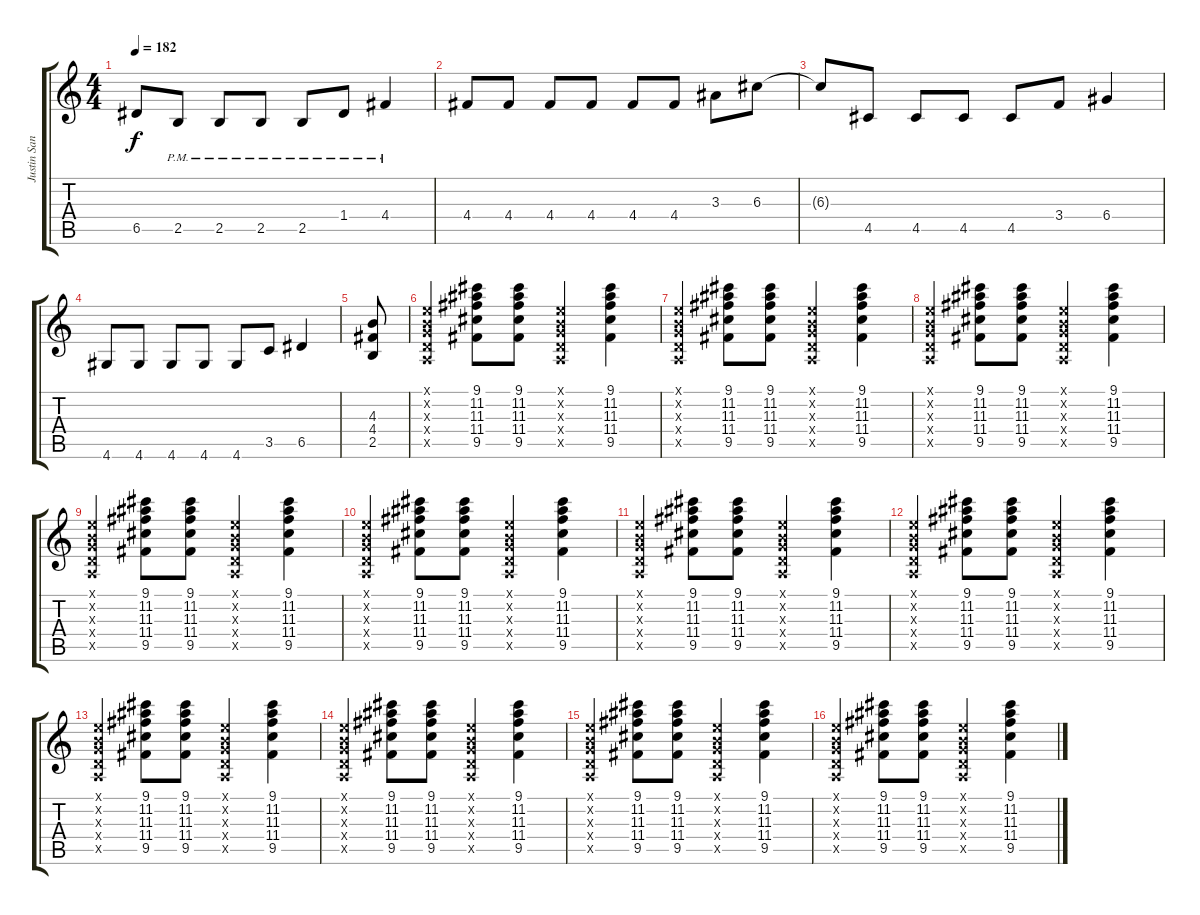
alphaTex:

\track ("Justin Sane - Guitar" "Justin San") {instrument distortionguitar}
\staff {score tabs}
\tuning (E4 B3 G3 D3 A2 E2) {hide}
\ts (4 4)
\tempo 182
\clef g2
\ks c
6.5{t}.8{dy f} 2.5{pm}.8 2.5{pm}.8 2.5{pm}.8 2.5{pm}.8 1.4{pm}.8 4.4{pm}.4 |
4.4.8 4.4.8 4.4.8 4.4.8 4.4.8 4.4.8 3.3.8 6.3.8 |
6.3{t}.8 4.5.8 4.5.8 4.5.8 4.5.8 3.4.8 6.4.4 |
4.6.8 4.6.8 4.6.8 4.6.8 4.6.8 3.5.8 6.5.4 |
(4.3 4.4 2.5).8 |
(0.1{x} 0.2{x} 0.3{x} 0.4{x} 0.5{x}).4{volume 9} (9.1 11.2 11.3 11.4 9.5).8 (9.1 11.2 11.3 11.4 9.5).8 (0.1{x} 0.2{x} 0.3{x} 0.4{x} 0.5{x}).4 (9.1 11.2 11.3 11.4 9.5).4 |
(0.1{x} 0.2{x} 0.3{x} 0.4{x} 0.5{x}).4 (9.1 11.2 11.3 11.4 9.5).8 (9.1 11.2 11.3 11.4 9.5).8 (0.1{x} 0.2{x} 0.3{x} 0.4{x} 0.5{x}).4 (9.1 11.2 11.3 11.4 9.5).4 |
(0.1{x} 0.2{x} 0.3{x} 0.4{x} 0.5{x}).4 (9.1 11.2 11.3 11.4 9.5).8 (9.1 11.2 11.3 11.4 9.5).8 (0.1{x} 0.2{x} 0.3{x} 0.4{x} 0.5{x}).4 (9.1 11.2 11.3 11.4 9.5).4 |
(0.1{x} 0.2{x} 0.3{x} 0.4{x} 0.5{x}).4 (9.1 11.2 11.3 11.4 9.5).8 (9.1 11.2 11.3 11.4 9.5).8 (0.1{x} 0.2{x} 0.3{x} 0.4{x} 0.5{x}).4 (9.1 11.2 11.3 11.4 9.5).4 |
(0.1{x} 0.2{x} 0.3{x} 0.4{x} 0.5{x}).4 (9.1 11.2 11.3 11.4 9.5).8 (9.1 11.2 11.3 11.4 9.5).8 (0.1{x} 0.2{x} 0.3{x} 0.4{x} 0.5{x}).4 (9.1 11.2 11.3 11.4 9.5).4 |
(0.1{x} 0.2{x} 0.3{x} 0.4{x} 0.5{x}).4 (9.1 11.2 11.3 11.4 9.5).8 (9.1 11.2 11.3 11.4 9.5).8 (0.1{x} 0.2{x} 0.3{x} 0.4{x} 0.5{x}).4 (9.1 11.2 11.3 11.4 9.5).4 |
(0.1{x} 0.2{x} 0.3{x} 0.4{x} 0.5{x}).4 (9.1 11.2 11.3 11.4 9.5).8 (9.1 11.2 11.3 11.4 9.5).8 (0.1{x} 0.2{x} 0.3{x} 0.4{x} 0.5{x}).4 (9.1 11.2 11.3 11.4 9.5).4 |
(0.1{x} 0.2{x} 0.3{x} 0.4{x} 0.5{x}).4 (9.1 11.2 11.3 11.4 9.5).8 (9.1 11.2 11.3 11.4 9.5).8 (0.1{x} 0.2{x} 0.3{x} 0.4{x} 0.5{x}).4 (9.1 11.2 11.3 11.4 9.5).4 |
(0.1{x} 0.2{x} 0.3{x} 0.4{x} 0.5{x}).4 (9.1 11.2 11.3 11.4 9.5).8 (9.1 11.2 11.3 11.4 9.5).8 (0.1{x} 0.2{x} 0.3{x} 0.4{x} 0.5{x}).4 (9.1 11.2 11.3 11.4 9.5).4 |
(0.1{x} 0.2{x} 0.3{x} 0.4{x} 0.5{x}).4 (9.1 11.2 11.3 11.4 9.5).8 (9.1 11.2 11.3 11.4 9.5).8 (0.1{x} 0.2{x} 0.3{x} 0.4{x} 0.5{x}).4 (9.1 11.2 11.3 11.4 9.5).4 |
(0.1{x} 0.2{x} 0.3{x} 0.4{x} 0.5{x}).4 (9.1 11.2 11.3 11.4 9.5).8 (9.1 11.2 11.3 11.4 9.5).8 (0.1{x} 0.2{x} 0.3{x} 0.4{x} 0.5{x}).4 (9.1 11.2 11.3 11.4 9.5).4
